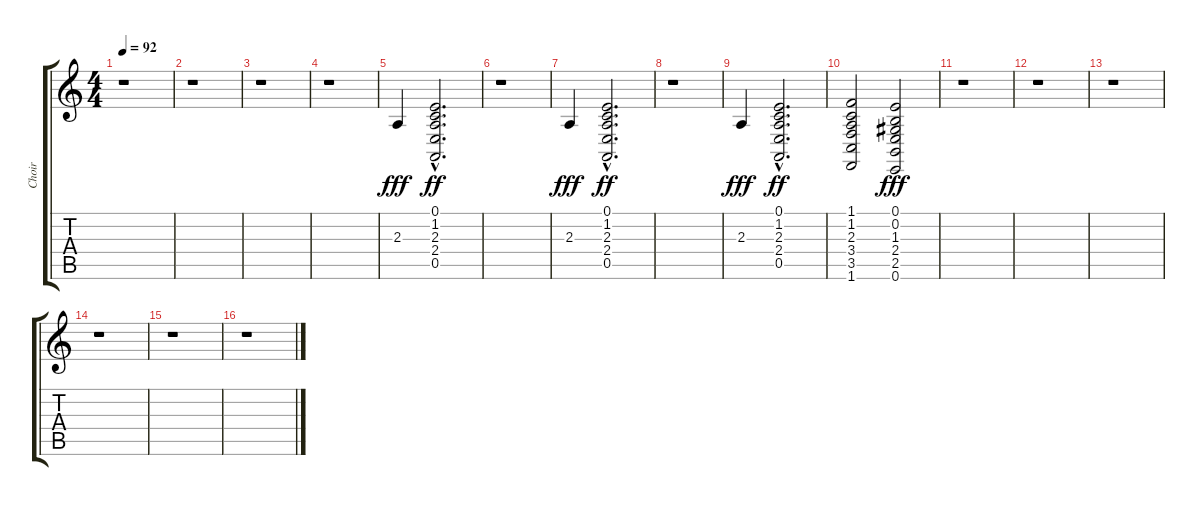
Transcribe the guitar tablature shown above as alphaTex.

\track ("Choir" "Choir") {instrument choiraahs}
\staff {score tabs}
\tuning (E4 B3 G3 D3 A2 E2) {hide}
\ts (4 4)
\tempo 92
\clef g2
\ks c
r.1{dy ff} |
r.1 |
r.1 |
r.1 |
2.3.4{dy fff} (0.1{hac} 1.2{hac} 2.3{hac} 2.4{hac} 0.5{hac}).2{d dy ff} |
r.1 |
2.3.4{dy fff} (0.1{hac} 1.2{hac} 2.3{hac} 2.4{hac} 0.5{hac}).2{d dy ff} |
r.1 |
2.3.4{dy fff} (0.1{hac} 1.2{hac} 2.3{hac} 2.4{hac} 0.5{hac}).2{d dy ff} |
(1.1 1.2 2.3 3.4 3.5 1.6).2 (0.1 0.2 1.3 2.4 2.5 0.6).2{dy fff} |
r.1 |
r.1 |
r.1 |
r.1 |
r.1 |
r.1
